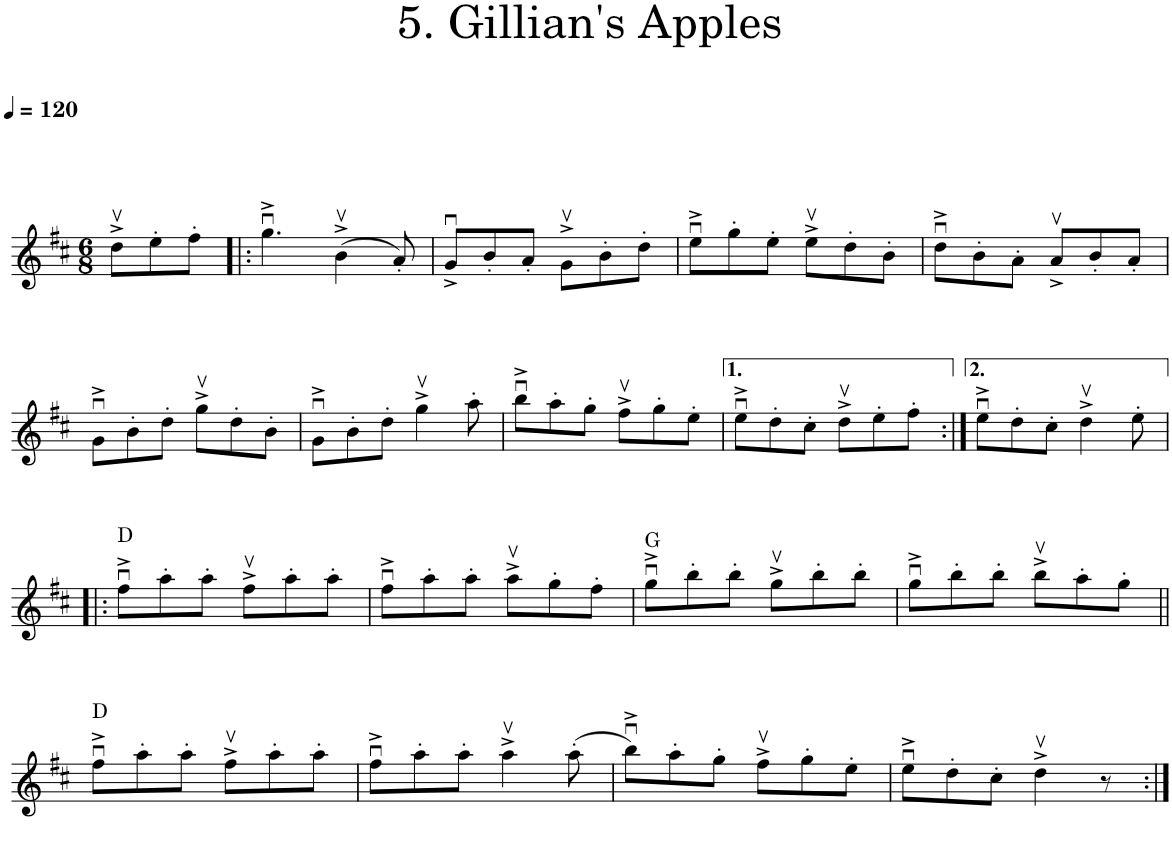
**kern	**harte
*part1	*part1
*staff1	*
*I"Violin	*
*I'Vln	*
!!LO:PB:g=z
*clefG2	*
*k[f#c#]	*
*M6/8	*
*MM120	*
=	=
8ddv^\L	.
8ee'\	.
8ff#'\J	.
=1!|:	=1!|:
4.ggu^\	.
(4bv^\	.
8a'/)	.
=2	=2
8gu^/L	.
8b'/	.
8a'/J	.
8gv^\L	.
8b'\	.
8dd'\J	.
=3	=3
8eeu^\L	.
8gg'\	.
8ee'\J	.
8eev^\L	.
8dd'\	.
8b'\J	.
=4	=4
8ddu^\L	.
8b'\	.
8a'\J	.
8av^/L	.
8b'/	.
8a'/J	.
!!LO:LB:g=z
=5	=5
8gu^\L	.
8b'\	.
8dd'\J	.
8ggv^\L	.
8dd'\	.
8b'\J	.
=6	=6
8gu^\L	.
8b'\	.
8dd'\J	.
4ggv^\	.
8aa'\	.
=7	=7
8bbu^\L	.
8aa'\	.
8gg'\J	.
8ff#v^\L	.
8gg'\	.
8ee'\J	.
=8	=8
8eeu^\L	.
8dd'\	.
8cc#'\J	.
8ddv^\L	.
8ee'\	.
8ff#'\J	.
=9:|!	=9:|!
8eeu^\L	.
8dd'\	.
8cc#'\J	.
4ddv^\	.
8ee'\	.
!!LO:LB:g=z
=10!|:	=10!|:
8ff#u^\L	D:maj
8aa'\	.
8aa'\J	.
8ff#v^\L	.
8aa'\	.
8aa'\J	.
=11	=11
8ff#u^\L	.
8aa'\	.
8aa'\J	.
8aav^\L	.
8gg'\	.
8ff#'\J	.
=12	=12
8ggu^\L	G:maj
8bb'\	.
8bb'\J	.
8ggv^\L	.
8bb'\	.
8bb'\J	.
=13	=13
8ggu^\L	.
8bb'\	.
8bb'\J	.
8bbv^\L	.
8aa'\	.
8gg'\J	.
!!LO:LB:g=z
=14||	=14||
8ff#u^\L	D:maj
8aa'\	.
8aa'\J	.
8ff#v^\L	.
8aa'\	.
8aa'\J	.
=15	=15
8ff#u^\L	.
8aa'\	.
8aa'\J	.
4aav^\	.
(8aa'\	.
=16	=16
8bbu^\L)	.
8aa'\	.
8gg'\J	.
8ff#v^\L	.
8gg'\	.
8ee'\J	.
=17	=17
8eeu^\L	.
8dd'\	.
8cc#'\J	.
4ddv^\	.
8r	.
=:|!	=:|!
*-	*-
